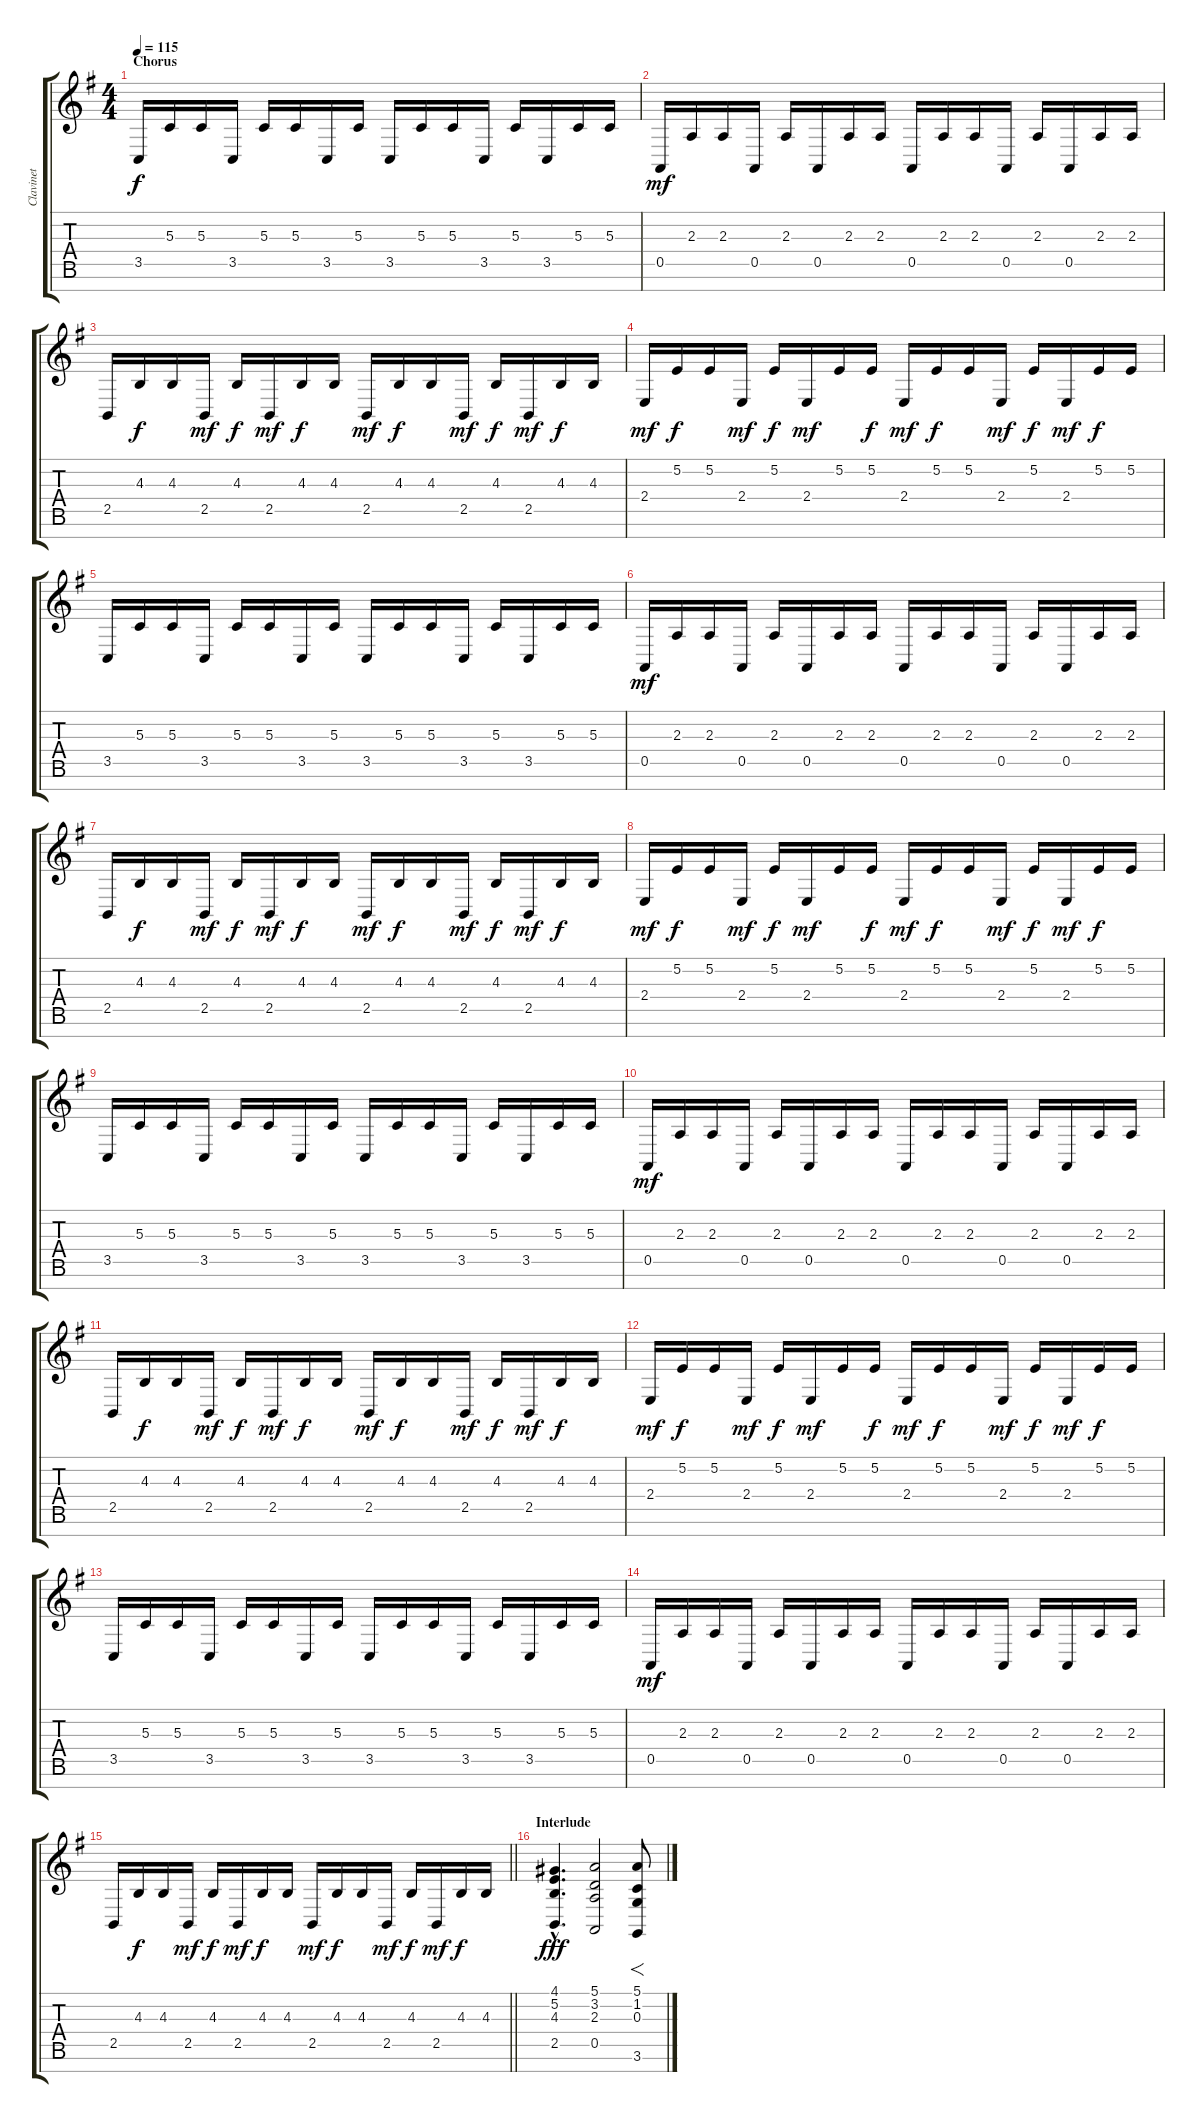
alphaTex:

\track ("Clavinet" "Clavinet") {instrument clavinet}
\staff {score tabs}
\tuning (E4 B3 G3 D3 A2 E2 B1) {hide}
\ts (4 4)
\section ("" "Chorus")
\tempo 115
\clef g2
\ks g
3.5.16{dy f} 5.3.16 5.3.16 3.5.16 5.3.16 5.3.16 3.5.16 5.3.16 3.5.16 5.3.16 5.3.16 3.5.16 5.3.16 3.5.16 5.3.16 5.3.16 |
0.5.16{dy mf} 2.3.16 2.3.16 0.5.16 2.3.16 0.5.16 2.3.16 2.3.16 0.5.16 2.3.16 2.3.16 0.5.16 2.3.16 0.5.16 2.3.16 2.3.16 |
2.5.16 4.3.16{dy f} 4.3.16 2.5.16{dy mf} 4.3.16{dy f} 2.5.16{dy mf} 4.3.16{dy f} 4.3.16 2.5.16{dy mf} 4.3.16{dy f} 4.3.16 2.5.16{dy mf} 4.3.16{dy f} 2.5.16{dy mf} 4.3.16{dy f} 4.3.16 |
2.4.16{dy mf} 5.2.16{dy f} 5.2.16 2.4.16{dy mf} 5.2.16{dy f} 2.4.16{dy mf} 5.2.16 5.2.16{dy f} 2.4.16{dy mf} 5.2.16{dy f} 5.2.16 2.4.16{dy mf} 5.2.16{dy f} 2.4.16{dy mf} 5.2.16{dy f} 5.2.16 |
3.5.16 5.3.16 5.3.16 3.5.16 5.3.16 5.3.16 3.5.16 5.3.16 3.5.16 5.3.16 5.3.16 3.5.16 5.3.16 3.5.16 5.3.16 5.3.16 |
0.5.16{dy mf} 2.3.16 2.3.16 0.5.16 2.3.16 0.5.16 2.3.16 2.3.16 0.5.16 2.3.16 2.3.16 0.5.16 2.3.16 0.5.16 2.3.16 2.3.16 |
2.5.16 4.3.16{dy f} 4.3.16 2.5.16{dy mf} 4.3.16{dy f} 2.5.16{dy mf} 4.3.16{dy f} 4.3.16 2.5.16{dy mf} 4.3.16{dy f} 4.3.16 2.5.16{dy mf} 4.3.16{dy f} 2.5.16{dy mf} 4.3.16{dy f} 4.3.16 |
2.4.16{dy mf} 5.2.16{dy f} 5.2.16 2.4.16{dy mf} 5.2.16{dy f} 2.4.16{dy mf} 5.2.16 5.2.16{dy f} 2.4.16{dy mf} 5.2.16{dy f} 5.2.16 2.4.16{dy mf} 5.2.16{dy f} 2.4.16{dy mf} 5.2.16{dy f} 5.2.16 |
3.5.16 5.3.16 5.3.16 3.5.16 5.3.16 5.3.16 3.5.16 5.3.16 3.5.16 5.3.16 5.3.16 3.5.16 5.3.16 3.5.16 5.3.16 5.3.16 |
0.5.16{dy mf} 2.3.16 2.3.16 0.5.16 2.3.16 0.5.16 2.3.16 2.3.16 0.5.16 2.3.16 2.3.16 0.5.16 2.3.16 0.5.16 2.3.16 2.3.16 |
2.5.16 4.3.16{dy f} 4.3.16 2.5.16{dy mf} 4.3.16{dy f} 2.5.16{dy mf} 4.3.16{dy f} 4.3.16 2.5.16{dy mf} 4.3.16{dy f} 4.3.16 2.5.16{dy mf} 4.3.16{dy f} 2.5.16{dy mf} 4.3.16{dy f} 4.3.16 |
2.4.16{dy mf} 5.2.16{dy f} 5.2.16 2.4.16{dy mf} 5.2.16{dy f} 2.4.16{dy mf} 5.2.16 5.2.16{dy f} 2.4.16{dy mf} 5.2.16{dy f} 5.2.16 2.4.16{dy mf} 5.2.16{dy f} 2.4.16{dy mf} 5.2.16{dy f} 5.2.16 |
3.5.16 5.3.16 5.3.16 3.5.16 5.3.16 5.3.16 3.5.16 5.3.16 3.5.16 5.3.16 5.3.16 3.5.16 5.3.16 3.5.16 5.3.16 5.3.16 |
0.5.16{dy mf} 2.3.16 2.3.16 0.5.16 2.3.16 0.5.16 2.3.16 2.3.16 0.5.16 2.3.16 2.3.16 0.5.16 2.3.16 0.5.16 2.3.16 2.3.16 |
\barLineRight lightlight
2.5.16 4.3.16{dy f} 4.3.16 2.5.16{dy mf} 4.3.16{dy f} 2.5.16{dy mf} 4.3.16{dy f} 4.3.16 2.5.16{dy mf} 4.3.16{dy f} 4.3.16 2.5.16{dy mf} 4.3.16{dy f} 2.5.16{dy mf} 4.3.16{dy f} 4.3.16 |
\section ("" "Interlude")
(4.1{hac} 5.2{hac} 4.3{hac} 2.5{hac}).4{d dy fff} (5.1 3.2 2.3 0.5).2 (5.1 1.2 0.3 3.6).8{f}
